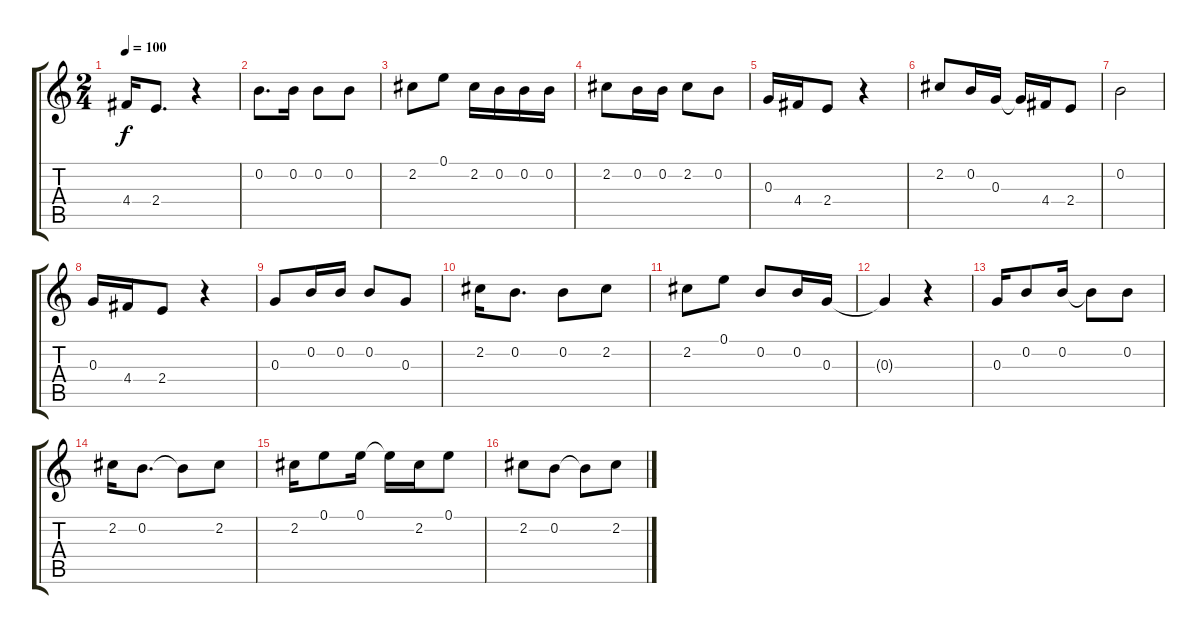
\track "" {instrument altosax}
\staff {score tabs}
\tuning (E5 B4 G4 D4 A3 E3) {hide}
\ts (2 4)
\tempo 100
\clef g2
\ks c
4.4.16{dy f} 2.4.8{d} r.4 |
0.2.8{d} 0.2.16 0.2.8 0.2.8 |
2.2.8 0.1.8 2.2.16 0.2.16 0.2.16 0.2.16 |
2.2.8 0.2.16 0.2.16 2.2.8 0.2.8 |
0.3.16 4.4.16 2.4.8 r.4 |
2.2.8 0.2.16 0.3.16 0.3{t}.16 4.4.16 2.4.8 |
0.2.2 |
0.3.16 4.4.16 2.4.8 r.4 |
0.3.8 0.2.16 0.2.16 0.2.8 0.3.8 |
2.2.16 0.2.8{d} 0.2.8 2.2.8 |
2.2.8 0.1.8 0.2.8 0.2.16 0.3.16 |
0.3{t}.4 r.4 |
0.3.16 0.2.8 0.2.16 0.2{t}.8 0.2.8 |
2.2.16 0.2.8{d} 0.2{t}.8 2.2.8 |
2.2.16 0.1.8 0.1.16 0.1{t}.16 2.2.16 0.1.8 |
2.2.8 0.2.8 0.2{t}.8 2.2.8
